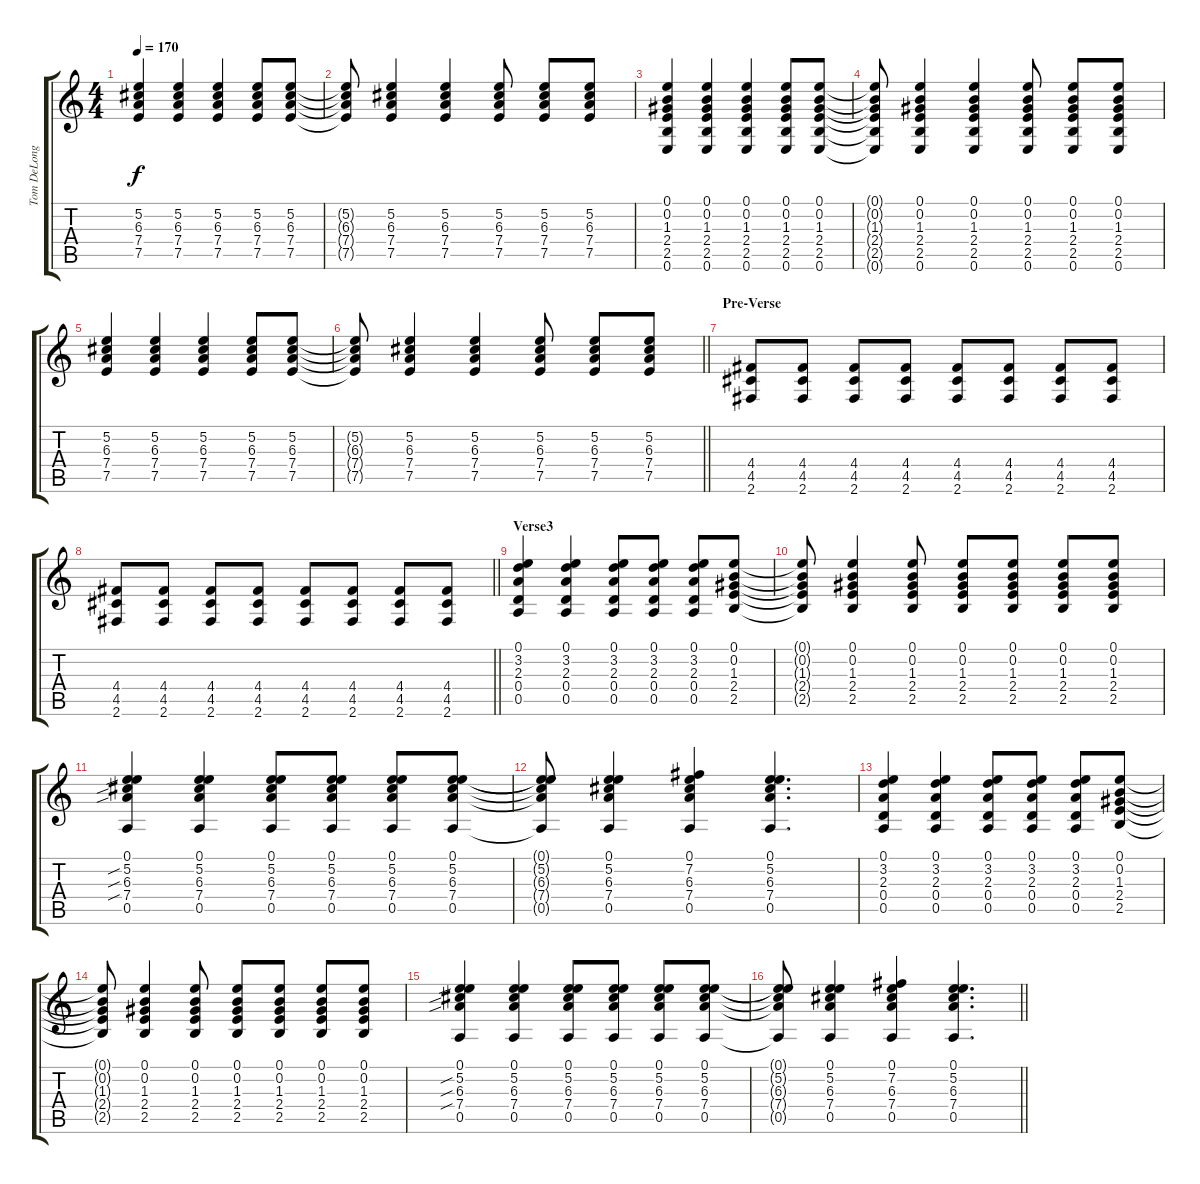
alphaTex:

\track ("Tom DeLonge" "Tom DeLong") {instrument distortionguitar}
\staff {score tabs}
\tuning (E4 B3 G3 D3 A2 E2) {hide}
\ts (4 4)
\tempo 170
\clef g2
\ks c
(5.2 6.3 7.4 7.5).4{dy f} (5.2 6.3 7.4 7.5).4 (5.2 6.3 7.4 7.5).4 (5.2 6.3 7.4 7.5).8 (5.2 6.3 7.4 7.5).8 |
(5.2{t} 6.3{t} 7.4{t} 7.5{t}).8 (5.2 6.3 7.4 7.5).4 (5.2 6.3 7.4 7.5).4 (5.2 6.3 7.4 7.5).8 (5.2 6.3 7.4 7.5).8 (5.2 6.3 7.4 7.5).8 |
(0.1 0.2 1.3 2.4 2.5 0.6).4 (0.1 0.2 1.3 2.4 2.5 0.6).4 (0.1 0.2 1.3 2.4 2.5 0.6).4 (0.1 0.2 1.3 2.4 2.5 0.6).8 (0.1 0.2 1.3 2.4 2.5 0.6).8 |
(0.1{t} 0.2{t} 1.3{t} 2.4{t} 2.5{t} 0.6{t}).8 (0.1 0.2 1.3 2.4 2.5 0.6).4 (0.1 0.2 1.3 2.4 2.5 0.6).4 (0.1 0.2 1.3 2.4 2.5 0.6).8 (0.1 0.2 1.3 2.4 2.5 0.6).8 (0.1 0.2 1.3 2.4 2.5 0.6).8 |
(5.2 6.3 7.4 7.5).4 (5.2 6.3 7.4 7.5).4 (5.2 6.3 7.4 7.5).4 (5.2 6.3 7.4 7.5).8 (5.2 6.3 7.4 7.5).8 |
\barLineRight lightlight
(5.2{t} 6.3{t} 7.4{t} 7.5{t}).8 (5.2 6.3 7.4 7.5).4 (5.2 6.3 7.4 7.5).4 (5.2 6.3 7.4 7.5).8 (5.2 6.3 7.4 7.5).8 (5.2 6.3 7.4 7.5).8 |
\section ("" "Pre-Verse")
(4.4 4.5 2.6).8{instrument distortionguitar} (4.4 4.5 2.6).8 (4.4 4.5 2.6).8 (4.4 4.5 2.6).8 (4.4 4.5 2.6).8 (4.4 4.5 2.6).8 (4.4 4.5 2.6).8 (4.4 4.5 2.6).8 |
\barLineRight lightlight
(4.4 4.5 2.6).8 (4.4 4.5 2.6).8 (4.4 4.5 2.6).8 (4.4 4.5 2.6).8 (4.4 4.5 2.6).8 (4.4 4.5 2.6).8 (4.4 4.5 2.6).8 (4.4 4.5 2.6).8 |
\section ("" "Verse3")
(0.1 3.2 2.3 0.4 0.5).4 (0.1 3.2 2.3 0.4 0.5).4 (0.1 3.2 2.3 0.4 0.5).8 (0.1 3.2 2.3 0.4 0.5).8 (0.1 3.2 2.3 0.4 0.5).8 (0.1 0.2 1.3 2.4 2.5).8 |
(0.1{t} 0.2{t} 1.3{t} 2.4{t} 2.5{t}).8 (0.1 0.2 1.3 2.4 2.5).4 (0.1 0.2 1.3 2.4 2.5).8 (0.1 0.2 1.3 2.4 2.5).8 (0.1 0.2 1.3 2.4 2.5).8 (0.1 0.2 1.3 2.4 2.5).8 (0.1 0.2 1.3 2.4 2.5).8 |
(0.1 5.2{sib} 6.3{sib} 7.4{sib} 0.5).4 (0.1 5.2 6.3 7.4 0.5).4 (0.1 5.2 6.3 7.4 0.5).8 (0.1 5.2 6.3 7.4 0.5).8 (0.1 5.2 6.3 7.4 0.5).8 (0.1 5.2 6.3 7.4 0.5).8 |
(0.1{t} 5.2{t} 6.3{t} 7.4{t} 0.5{t}).8 (0.1 5.2 6.3 7.4 0.5).4 (0.1 7.2 6.3 7.4 0.5).4 (0.1 5.2 6.3 7.4 0.5).4{d} |
(0.1 3.2 2.3 0.4 0.5).4 (0.1 3.2 2.3 0.4 0.5).4 (0.1 3.2 2.3 0.4 0.5).8 (0.1 3.2 2.3 0.4 0.5).8 (0.1 3.2 2.3 0.4 0.5).8 (0.1 0.2 1.3 2.4 2.5).8 |
(0.1{t} 0.2{t} 1.3{t} 2.4{t} 2.5{t}).8 (0.1 0.2 1.3 2.4 2.5).4 (0.1 0.2 1.3 2.4 2.5).8 (0.1 0.2 1.3 2.4 2.5).8 (0.1 0.2 1.3 2.4 2.5).8 (0.1 0.2 1.3 2.4 2.5).8 (0.1 0.2 1.3 2.4 2.5).8 |
(0.1 5.2{sib} 6.3{sib} 7.4{sib} 0.5).4 (0.1 5.2 6.3 7.4 0.5).4 (0.1 5.2 6.3 7.4 0.5).8 (0.1 5.2 6.3 7.4 0.5).8 (0.1 5.2 6.3 7.4 0.5).8 (0.1 5.2 6.3 7.4 0.5).8 |
\barLineRight lightlight
(0.1{t} 5.2{t} 6.3{t} 7.4{t} 0.5{t}).8 (0.1 5.2 6.3 7.4 0.5).4 (0.1 7.2 6.3 7.4 0.5).4 (0.1 5.2 6.3 7.4 0.5).4{d}
